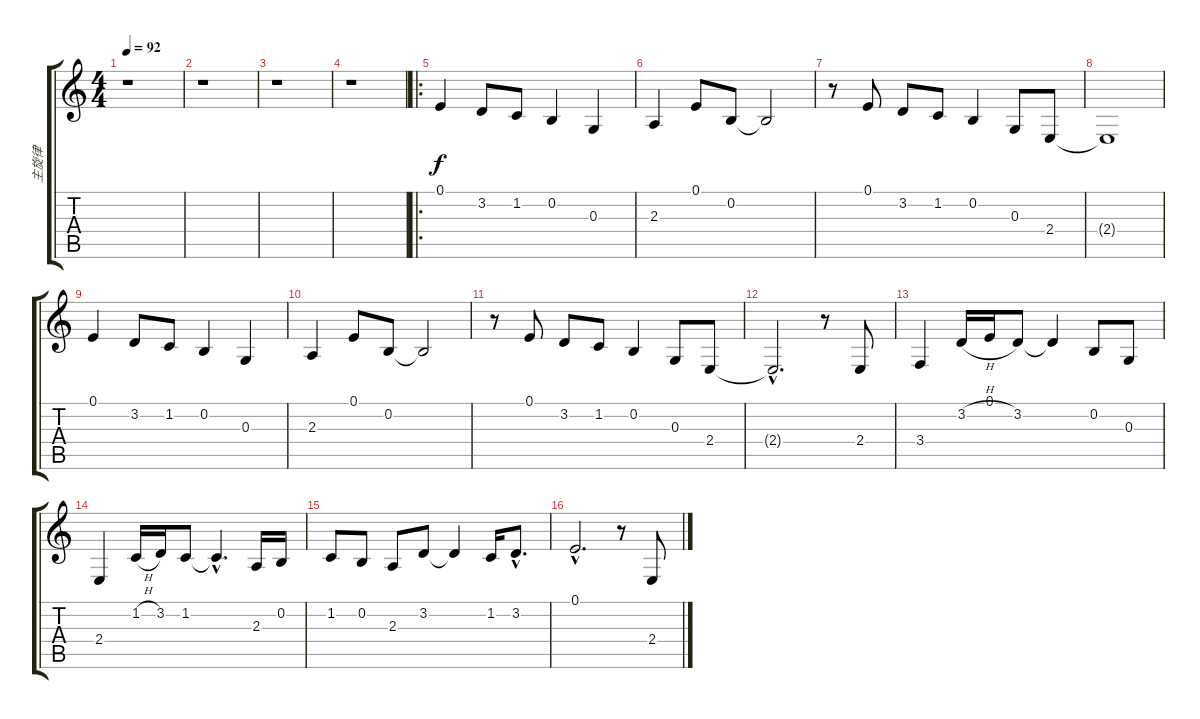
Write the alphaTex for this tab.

\track ("主旋律" "主旋律") {instrument vibraphone}
\staff {score tabs}
\tuning (E4 B3 G3 D3 A2 E2) {hide}
\ts (4 4)
\tempo 92
\clef g2
\ks c
r.1{dy f instrument vibraphone} |
r.1 |
r.1 |
r.1 |
\ro
0.1.4 3.2.8 1.2.8 0.2.4 0.3.4 |
2.3.4 0.1.8 0.2.8 0.2{t}.2 |
r.8 0.1.8 3.2.8 1.2.8 0.2.4 0.3.8 2.4.8 |
2.4{t}.1 |
0.1.4 3.2.8 1.2.8 0.2.4 0.3.4 |
2.3.4 0.1.8 0.2.8 0.2{t}.2 |
r.8 0.1.8 3.2.8 1.2.8 0.2.4 0.3.8 2.4.8 |
2.4{hac t}.2{d} r.8 2.4.8 |
3.4.4 3.2{h}.16 0.1.16 3.2.8 3.2{t}.4 0.2.8 0.3.8 |
2.4.4 1.2{h}.16 3.2.16 1.2.8 1.2{hac t}.4{d} 2.3.16 0.2.16 |
1.2.8 0.2.8 2.3.8 3.2.8 3.2{t}.4 1.2.16 3.2{hac}.8{d} |
0.1{hac}.2{d} r.8 2.4.8
